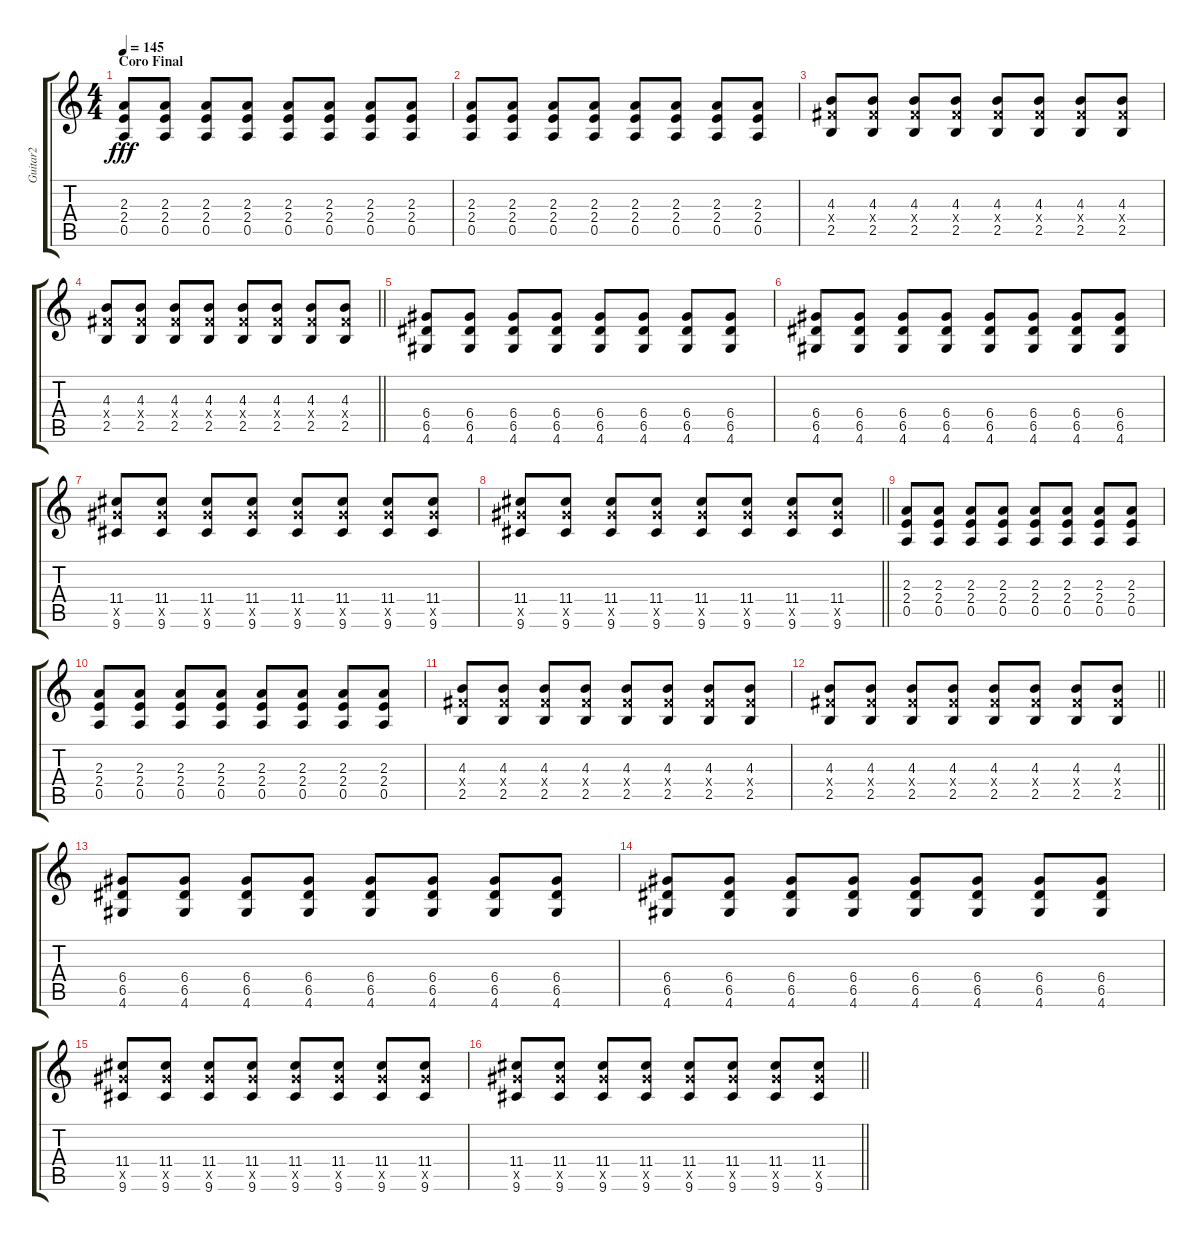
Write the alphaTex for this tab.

\track ("Guitar2" "Guitar2") {instrument overdrivenguitar}
\staff {score tabs}
\tuning (E4 B3 G3 D3 A2 E2) {hide}
\ts (4 4)
\section ("" "Coro Final")
\tempo 145
\clef g2
\ks c
(2.3 2.4 0.5).8{dy fff instrument overdrivenguitar} (2.3 2.4 0.5).8 (2.3 2.4 0.5).8 (2.3 2.4 0.5).8 (2.3 2.4 0.5).8 (2.3 2.4 0.5).8 (2.3 2.4 0.5).8 (2.3 2.4 0.5).8 |
(2.3 2.4 0.5).8 (2.3 2.4 0.5).8 (2.3 2.4 0.5).8 (2.3 2.4 0.5).8 (2.3 2.4 0.5).8 (2.3 2.4 0.5).8 (2.3 2.4 0.5).8 (2.3 2.4 0.5).8 |
(4.3 4.4{x} 2.5).8 (4.3 4.4{x} 2.5).8 (4.3 4.4{x} 2.5).8 (4.3 4.4{x} 2.5).8 (4.3 4.4{x} 2.5).8 (4.3 4.4{x} 2.5).8 (4.3 4.4{x} 2.5).8 (4.3 4.4{x} 2.5).8 |
\barLineRight lightlight
(4.3 4.4{x} 2.5).8 (4.3 4.4{x} 2.5).8 (4.3 4.4{x} 2.5).8 (4.3 4.4{x} 2.5).8 (4.3 4.4{x} 2.5).8 (4.3 4.4{x} 2.5).8 (4.3 4.4{x} 2.5).8 (4.3 4.4{x} 2.5).8 |
(6.4 6.5 4.6).8 (6.4 6.5 4.6).8 (6.4 6.5 4.6).8 (6.4 6.5 4.6).8 (6.4 6.5 4.6).8 (6.4 6.5 4.6).8 (6.4 6.5 4.6).8 (6.4 6.5 4.6).8 |
(6.4 6.5 4.6).8 (6.4 6.5 4.6).8 (6.4 6.5 4.6).8 (6.4 6.5 4.6).8 (6.4 6.5 4.6).8 (6.4 6.5 4.6).8 (6.4 6.5 4.6).8 (6.4 6.5 4.6).8 |
(11.4 11.5{x} 9.6).8 (11.4 11.5{x} 9.6).8 (11.4 11.5{x} 9.6).8 (11.4 11.5{x} 9.6).8 (11.4 11.5{x} 9.6).8 (11.4 11.5{x} 9.6).8 (11.4 11.5{x} 9.6).8 (11.4 11.5{x} 9.6).8 |
\barLineRight lightlight
(11.4 11.5{x} 9.6).8 (11.4 11.5{x} 9.6).8 (11.4 11.5{x} 9.6).8 (11.4 11.5{x} 9.6).8 (11.4 11.5{x} 9.6).8 (11.4 11.5{x} 9.6).8 (11.4 11.5{x} 9.6).8 (11.4 11.5{x} 9.6).8 |
(2.3 2.4 0.5).8 (2.3 2.4 0.5).8 (2.3 2.4 0.5).8 (2.3 2.4 0.5).8 (2.3 2.4 0.5).8 (2.3 2.4 0.5).8 (2.3 2.4 0.5).8 (2.3 2.4 0.5).8 |
(2.3 2.4 0.5).8 (2.3 2.4 0.5).8 (2.3 2.4 0.5).8 (2.3 2.4 0.5).8 (2.3 2.4 0.5).8 (2.3 2.4 0.5).8 (2.3 2.4 0.5).8 (2.3 2.4 0.5).8 |
(4.3 4.4{x} 2.5).8 (4.3 4.4{x} 2.5).8 (4.3 4.4{x} 2.5).8 (4.3 4.4{x} 2.5).8 (4.3 4.4{x} 2.5).8 (4.3 4.4{x} 2.5).8 (4.3 4.4{x} 2.5).8 (4.3 4.4{x} 2.5).8 |
\barLineRight lightlight
(4.3 4.4{x} 2.5).8 (4.3 4.4{x} 2.5).8 (4.3 4.4{x} 2.5).8 (4.3 4.4{x} 2.5).8 (4.3 4.4{x} 2.5).8 (4.3 4.4{x} 2.5).8 (4.3 4.4{x} 2.5).8 (4.3 4.4{x} 2.5).8 |
(6.4 6.5 4.6).8 (6.4 6.5 4.6).8 (6.4 6.5 4.6).8 (6.4 6.5 4.6).8 (6.4 6.5 4.6).8 (6.4 6.5 4.6).8 (6.4 6.5 4.6).8 (6.4 6.5 4.6).8 |
(6.4 6.5 4.6).8 (6.4 6.5 4.6).8 (6.4 6.5 4.6).8 (6.4 6.5 4.6).8 (6.4 6.5 4.6).8 (6.4 6.5 4.6).8 (6.4 6.5 4.6).8 (6.4 6.5 4.6).8 |
(11.4 11.5{x} 9.6).8 (11.4 11.5{x} 9.6).8 (11.4 11.5{x} 9.6).8 (11.4 11.5{x} 9.6).8 (11.4 11.5{x} 9.6).8 (11.4 11.5{x} 9.6).8 (11.4 11.5{x} 9.6).8 (11.4 11.5{x} 9.6).8 |
\barLineRight lightlight
(11.4 11.5{x} 9.6).8 (11.4 11.5{x} 9.6).8 (11.4 11.5{x} 9.6).8 (11.4 11.5{x} 9.6).8 (11.4 11.5{x} 9.6).8 (11.4 11.5{x} 9.6).8 (11.4 11.5{x} 9.6).8 (11.4 11.5{x} 9.6).8
